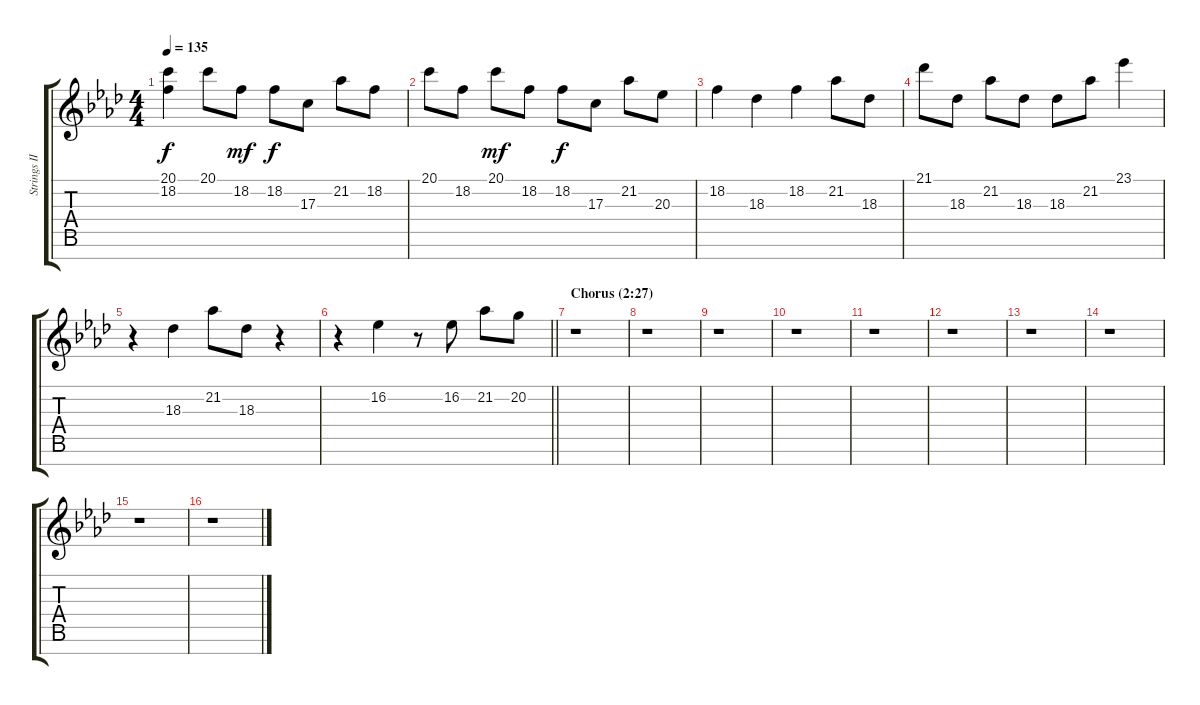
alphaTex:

\track ("Strings III" "Strings II") {instrument pizzicatostrings}
\staff {score tabs}
\tuning (E4 B3 G3 D3 A2 E2 B1) {hide}
\ts (4 4)
\tempo 135
\clef g2
\ks fminor
(20.1 18.2).4{dy f} 20.1.8 18.2.8{dy mf} 18.2.8{dy f} 17.3.8 21.2.8 18.2.8 |
20.1.8 18.2.8 20.1.8{dy mf} 18.2.8 18.2.8{dy f} 17.3.8 21.2.8 20.3.8 |
18.2.4 18.3.4 18.2.4 21.2.8 18.3.8 |
21.1.8 18.3.8 21.2.8 18.3.8 18.3.8 21.2.8 23.1.4 |
r.4 18.3.4 21.2.8 18.3.8 r.4 |
\barLineRight lightlight
r.4 16.2.4 r.8 16.2.8 21.2.8 20.2.8 |
\section ("" "Chorus (2:27)")
r.1 |
r.1 |
r.1 |
r.1 |
r.1 |
r.1 |
r.1 |
r.1 |
r.1 |
r.1
